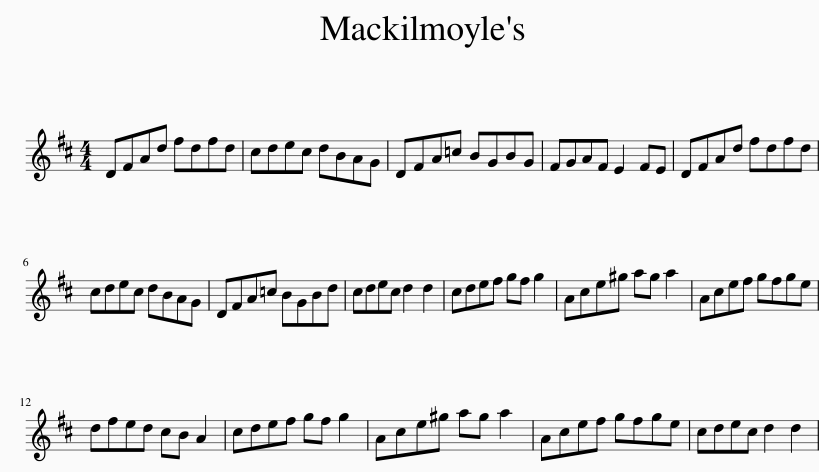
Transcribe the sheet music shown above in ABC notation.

X:1
L:1/8
M:4/4
I:linebreak $
K:D
V:1 treble
V:1
 DFAd fdfd | cdec dBAG | DFA=c BGBG | FGAF E2 FE | DFAd fdfd |$ %5
 cdec dBAG | DFA=c BGBd | cdec d2 d2 | cdef gf g2 | Ace^g ag a2 | %10
 Acef gfge |$ dfed cB A2 | cdef gf g2 | Ace^g ag a2 | Acef gfge | %15
 cdec d2 d2 | %16
